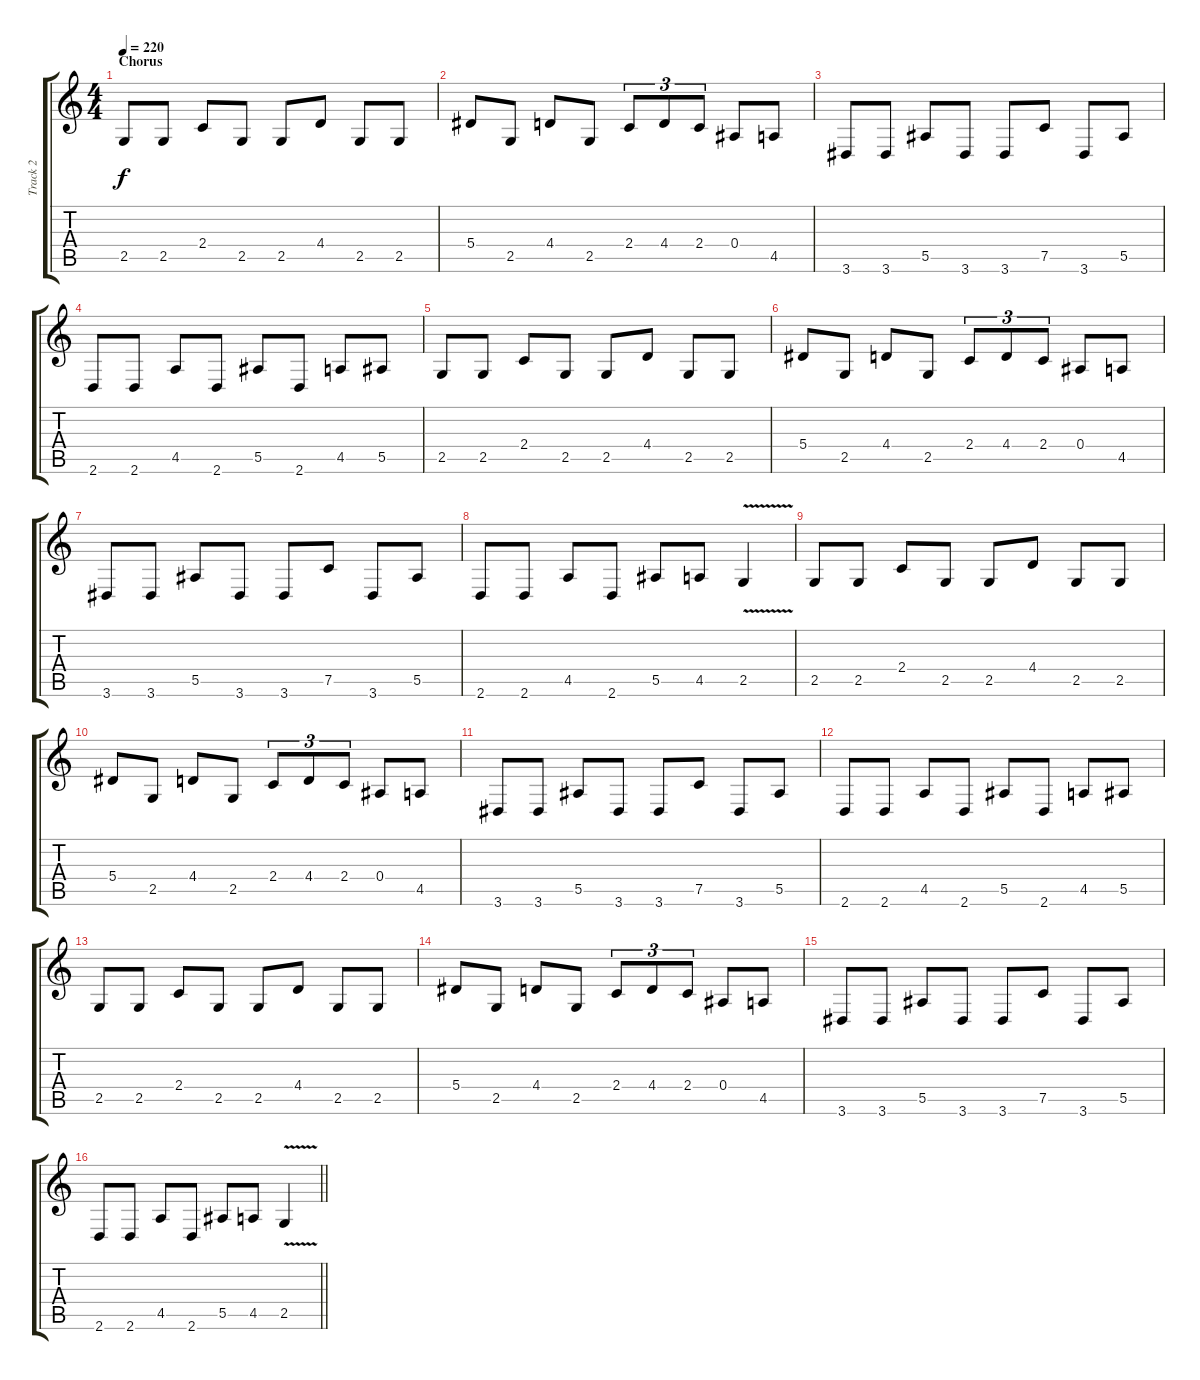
\track ("Track 2" "Track 2") {instrument distortionguitar}
\staff {score tabs}
\tuning (C4 G3 Eb3 Bb2 F2 C2) {hide}
\ts (4 4)
\section ("" "Chorus")
\tempo 220
\clef g2
\ks c
2.5.8{dy f} 2.5.8 2.4.8 2.5.8 2.5.8 4.4.8 2.5.8 2.5.8 |
5.4.8 2.5.8 4.4.8 2.5.8 2.4.8{tu (3 2)} 4.4.8{tu (3 2)} 2.4.8{tu (3 2)} 0.4.8 4.5.8 |
3.6.8 3.6.8 5.5.8 3.6.8 3.6.8 7.5.8 3.6.8 5.5.8 |
2.6.8 2.6.8 4.5.8 2.6.8 5.5.8 2.6.8 4.5.8 5.5.8 |
2.5.8 2.5.8 2.4.8 2.5.8 2.5.8 4.4.8 2.5.8 2.5.8 |
5.4.8 2.5.8 4.4.8 2.5.8 2.4.8{tu (3 2)} 4.4.8{tu (3 2)} 2.4.8{tu (3 2)} 0.4.8 4.5.8 |
3.6.8 3.6.8 5.5.8 3.6.8 3.6.8 7.5.8 3.6.8 5.5.8 |
2.6.8 2.6.8 4.5.8 2.6.8 5.5.8 4.5.8 2.5{v}.4 |
2.5.8 2.5.8 2.4.8 2.5.8 2.5.8 4.4.8 2.5.8 2.5.8 |
5.4.8 2.5.8 4.4.8 2.5.8 2.4.8{tu (3 2)} 4.4.8{tu (3 2)} 2.4.8{tu (3 2)} 0.4.8 4.5.8 |
3.6.8 3.6.8 5.5.8 3.6.8 3.6.8 7.5.8 3.6.8 5.5.8 |
2.6.8 2.6.8 4.5.8 2.6.8 5.5.8 2.6.8 4.5.8 5.5.8 |
2.5.8 2.5.8 2.4.8 2.5.8 2.5.8 4.4.8 2.5.8 2.5.8 |
5.4.8 2.5.8 4.4.8 2.5.8 2.4.8{tu (3 2)} 4.4.8{tu (3 2)} 2.4.8{tu (3 2)} 0.4.8 4.5.8 |
3.6.8 3.6.8 5.5.8 3.6.8 3.6.8 7.5.8 3.6.8 5.5.8 |
\barLineRight lightlight
2.6.8 2.6.8 4.5.8 2.6.8 5.5.8 4.5.8 2.5{v}.4
